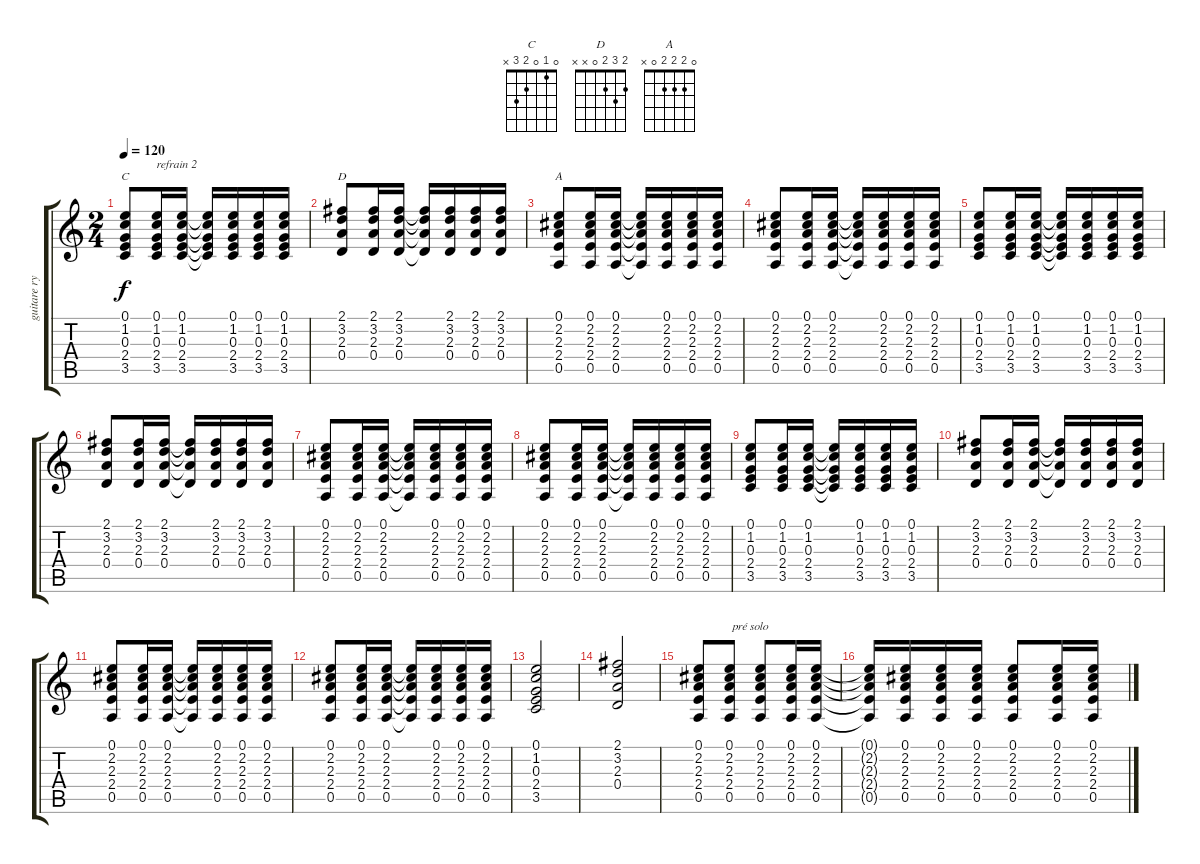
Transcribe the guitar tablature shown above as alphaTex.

\track ("guitare rythmique" "guitare ry") {instrument acousticguitarnylon}
\staff {score tabs}
\tuning (E4 B3 G3 D3 A2 E2) {hide}
\chord ("C" 0 1 0 2 3 x)
\chord ("D" 2 3 2 0 x x)
\chord ("A" 0 2 2 2 0 x)
\ts (2 4)
\tempo 120
\clef g2
\ks c
(0.1 1.2 0.3 2.4 3.5).8{ch "C" dy f} (0.1 1.2 0.3 2.4 3.5).16{txt "refrain 2"} (0.1 1.2 0.3 2.4 3.5).16 (0.1{t} 1.2{t} 0.3{t} 2.4{t} 3.5{t}).16 (0.1 1.2 0.3 2.4 3.5).16 (0.1 1.2 0.3 2.4 3.5).16 (0.1 1.2 0.3 2.4 3.5).16 |
(2.1 3.2 2.3 0.4).8{ch "D"} (2.1 3.2 2.3 0.4).16 (2.1 3.2 2.3 0.4).16 (2.1{t} 3.2{t} 2.3{t} 0.4{t}).16 (2.1 3.2 2.3 0.4).16 (2.1 3.2 2.3 0.4).16 (2.1 3.2 2.3 0.4).16 |
(0.1 2.2 2.3 2.4 0.5).8{ch "A"} (0.1 2.2 2.3 2.4 0.5).16 (0.1 2.2 2.3 2.4 0.5).16 (0.1{t} 2.2{t} 2.3{t} 2.4{t} 0.5{t}).16 (0.1 2.2 2.3 2.4 0.5).16 (0.1 2.2 2.3 2.4 0.5).16 (0.1 2.2 2.3 2.4 0.5).16 |
(0.1 2.2 2.3 2.4 0.5).8 (0.1 2.2 2.3 2.4 0.5).16 (0.1 2.2 2.3 2.4 0.5).16 (0.1{t} 2.2{t} 2.3{t} 2.4{t} 0.5{t}).16 (0.1 2.2 2.3 2.4 0.5).16 (0.1 2.2 2.3 2.4 0.5).16 (0.1 2.2 2.3 2.4 0.5).16 |
(0.1 1.2 0.3 2.4 3.5).8 (0.1 1.2 0.3 2.4 3.5).16 (0.1 1.2 0.3 2.4 3.5).16 (0.1{t} 1.2{t} 0.3{t} 2.4{t} 3.5{t}).16 (0.1 1.2 0.3 2.4 3.5).16 (0.1 1.2 0.3 2.4 3.5).16 (0.1 1.2 0.3 2.4 3.5).16 |
(2.1 3.2 2.3 0.4).8 (2.1 3.2 2.3 0.4).16 (2.1 3.2 2.3 0.4).16 (2.1{t} 3.2{t} 2.3{t} 0.4{t}).16 (2.1 3.2 2.3 0.4).16 (2.1 3.2 2.3 0.4).16 (2.1 3.2 2.3 0.4).16 |
(0.1 2.2 2.3 2.4 0.5).8 (0.1 2.2 2.3 2.4 0.5).16 (0.1 2.2 2.3 2.4 0.5).16 (0.1{t} 2.2{t} 2.3{t} 2.4{t} 0.5{t}).16 (0.1 2.2 2.3 2.4 0.5).16 (0.1 2.2 2.3 2.4 0.5).16 (0.1 2.2 2.3 2.4 0.5).16 |
(0.1 2.2 2.3 2.4 0.5).8 (0.1 2.2 2.3 2.4 0.5).16 (0.1 2.2 2.3 2.4 0.5).16 (0.1{t} 2.2{t} 2.3{t} 2.4{t} 0.5{t}).16 (0.1 2.2 2.3 2.4 0.5).16 (0.1 2.2 2.3 2.4 0.5).16 (0.1 2.2 2.3 2.4 0.5).16 |
(0.1 1.2 0.3 2.4 3.5).8 (0.1 1.2 0.3 2.4 3.5).16 (0.1 1.2 0.3 2.4 3.5).16 (0.1{t} 1.2{t} 0.3{t} 2.4{t} 3.5{t}).16 (0.1 1.2 0.3 2.4 3.5).16 (0.1 1.2 0.3 2.4 3.5).16 (0.1 1.2 0.3 2.4 3.5).16 |
(2.1 3.2 2.3 0.4).8 (2.1 3.2 2.3 0.4).16 (2.1 3.2 2.3 0.4).16 (2.1{t} 3.2{t} 2.3{t} 0.4{t}).16 (2.1 3.2 2.3 0.4).16 (2.1 3.2 2.3 0.4).16 (2.1 3.2 2.3 0.4).16 |
(0.1 2.2 2.3 2.4 0.5).8 (0.1 2.2 2.3 2.4 0.5).16 (0.1 2.2 2.3 2.4 0.5).16 (0.1{t} 2.2{t} 2.3{t} 2.4{t} 0.5{t}).16 (0.1 2.2 2.3 2.4 0.5).16 (0.1 2.2 2.3 2.4 0.5).16 (0.1 2.2 2.3 2.4 0.5).16 |
(0.1 2.2 2.3 2.4 0.5).8 (0.1 2.2 2.3 2.4 0.5).16 (0.1 2.2 2.3 2.4 0.5).16 (0.1{t} 2.2{t} 2.3{t} 2.4{t} 0.5{t}).16 (0.1 2.2 2.3 2.4 0.5).16 (0.1 2.2 2.3 2.4 0.5).16 (0.1 2.2 2.3 2.4 0.5).16 |
(0.1 1.2 0.3 2.4 3.5).2 |
(2.1 3.2 2.3 0.4).2 |
(0.1 2.2 2.3 2.4 0.5).8 (0.1 2.2 2.3 2.4 0.5).8{txt " pré solo"} (0.1 2.2 2.3 2.4 0.5).8 (0.1 2.2 2.3 2.4 0.5).16 (0.1 2.2 2.3 2.4 0.5).16 |
(0.1{t} 2.2{t} 2.3{t} 2.4{t} 0.5{t}).16 (0.1 2.2 2.3 2.4 0.5).16 (0.1 2.2 2.3 2.4 0.5).16 (0.1 2.2 2.3 2.4 0.5).16 (0.1 2.2 2.3 2.4 0.5).8 (0.1 2.2 2.3 2.4 0.5).16 (0.1 2.2 2.3 2.4 0.5).16
